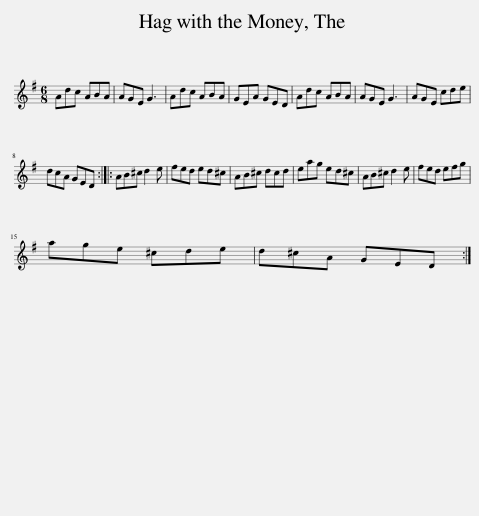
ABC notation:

X:1
L:1/8
M:6/8
I:linebreak $
K:G
V:1 treble
V:1
 Adc ABA | AGE G3 | Adc ABA | GEA GED | Adc ABA | %5
 AGE G3 | AGE cde |$ dcA GED :: AB^c d2 e | fed ed^c | %10
 AB^c dcd | eag ed^c | AB^c d2 e | fed efg |$ age ^cde | %15
 d^cA GED :| %16
